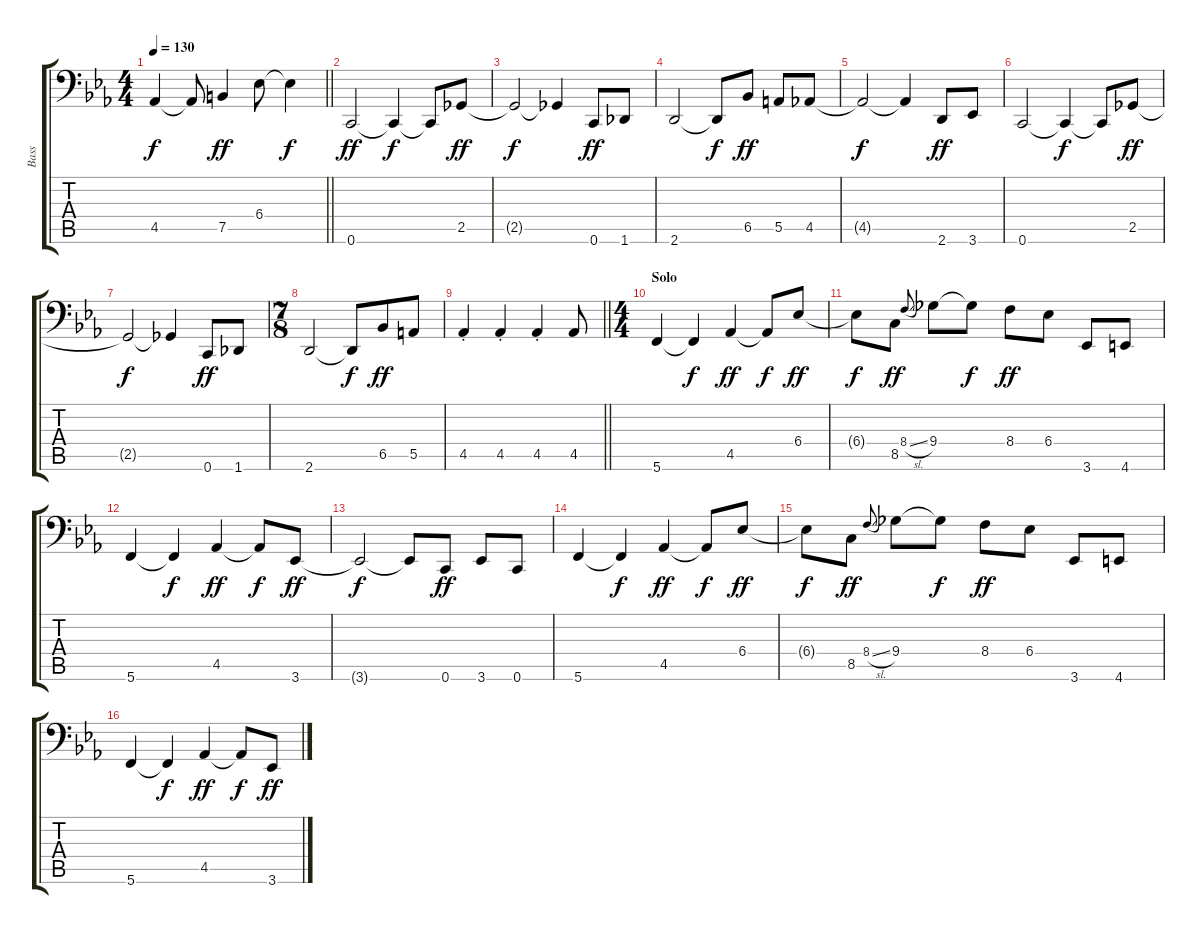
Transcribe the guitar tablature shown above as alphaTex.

\track ("Bass" "Bass") {instrument electricbassfinger}
\staff {score tabs}
\tuning (C3 G2 D2 A1 E1 C1) {hide}
\ts (4 4)
\tempo 130
\clef f4
\barLineRight lightlight
\ks cminor
4.5{t}.4{dy f} 4.5{t}.8 7.5.4{dy ff} 6.4.8 6.4{t}.4{dy f} |
0.6.2{dy ff} 0.6{t}.4{dy f} 0.6{t}.8 2.5.8{dy ff} |
2.5{t}.2{dy f} 2.5{t}.4 0.6.8{dy ff} 1.6.8 |
2.6.2 2.6{t}.8{dy f} 6.5.8{dy ff} 5.5.8 4.5.8 |
4.5{t}.2{dy f} 4.5{t}.4 2.6.8{dy ff} 3.6.8 |
0.6.2 0.6{t}.4{dy f} 0.6{t}.8 2.5.8{dy ff} |
2.5{t}.2{dy f} 2.5{t}.4 0.6.8{dy ff} 1.6.8 |
\ts (7 8)
2.6.2 2.6{t}.8{dy f} 6.5.8{dy ff} 5.5.8 |
\barLineRight lightlight
4.5{st}.4 4.5{st}.4 4.5{st}.4 4.5.8 |
\ts (4 4)
\section ("" "Solo")
5.6.4 5.6{t}.4{dy f} 4.5.4{dy ff} 4.5{t}.8{dy f} 6.4.8{dy ff} |
6.4{t}.8{dy f} 8.5.8{dy ff} 8.4{sl}.8{gr onbeat} 9.4.8 9.4{t}.8{dy f} 8.4.8{dy ff} 6.4.8 3.6.8 4.6.8 |
5.6.4 5.6{t}.4{dy f} 4.5.4{dy ff} 4.5{t}.8{dy f} 3.6.8{dy ff} |
3.6{t}.2{dy f} 3.6{t}.8 0.6.8{dy ff} 3.6.8 0.6.8 |
5.6.4 5.6{t}.4{dy f} 4.5.4{dy ff} 4.5{t}.8{dy f} 6.4.8{dy ff} |
6.4{t}.8{dy f} 8.5.8{dy ff} 8.4{sl}.8{gr onbeat} 9.4.8 9.4{t}.8{dy f} 8.4.8{dy ff} 6.4.8 3.6.8 4.6.8 |
5.6.4 5.6{t}.4{dy f} 4.5.4{dy ff} 4.5{t}.8{dy f} 3.6.8{dy ff}
